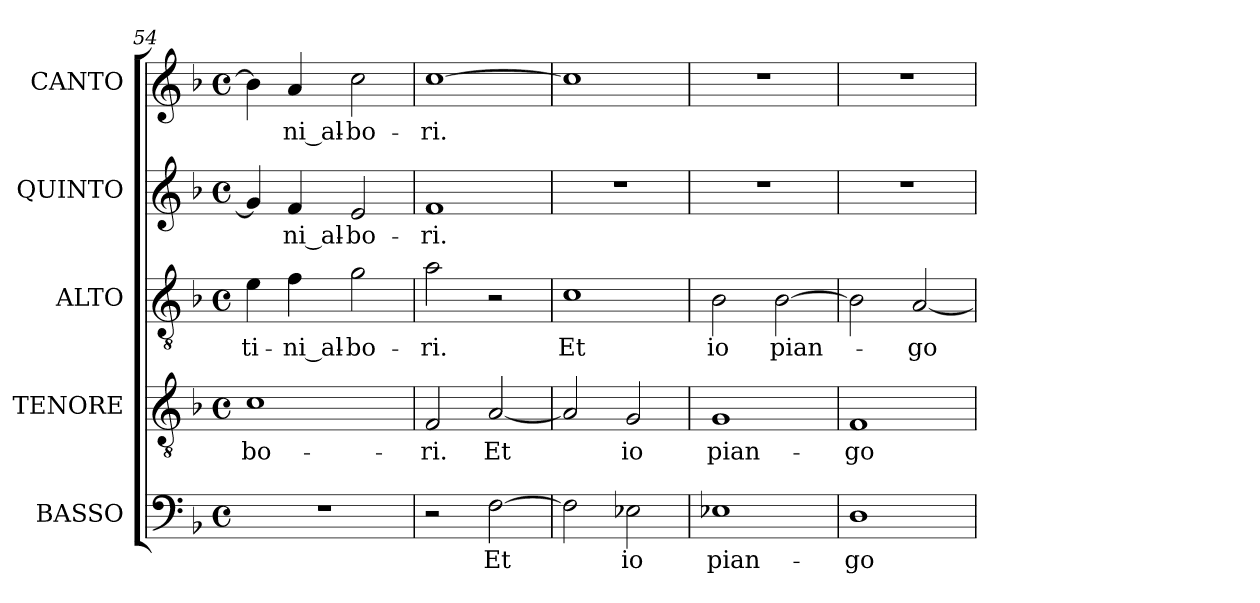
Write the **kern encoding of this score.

**kern	**text	**kern	**text	**kern	**text	**kern	**text	**kern	**text
*part5	*part5	*part4	*part4	*part3	*part3	*part2	*part2	*part1	*part1
*staff5	*staff5	*staff4	*staff4	*staff3	*staff3	*staff2	*staff2	*staff1	*staff1
*I"BASSO	*	*I"TENORE	*	*I"ALTO	*	*I"QUINTO	*	*I"CANTO	*
*I'B.	*	*I'T.	*	*I'T.	*	*	*	*	*
*clefF4	*	*clefGv2	*	*clefGv2	*	*clefG2	*	*clefG2	*
*	*	*ITrd7c12	*	*ITrd7c12	*	*	*	*	*
*k[b-]	*	*k[b-]	*	*k[b-]	*	*k[b-]	*	*k[b-]	*
*F:	*	*F:	*	*F:	*	*F:	*	*F:	*
*M4/4	*	*M4/4	*	*M4/4	*	*M4/4	*	*M4/4	*
*met(c)	*	*met(c)	*	*met(c)	*	*met(c)	*	*met(c)	*
=54	=54	=54	=54	=54	=54	=54	=54	=54	=54
!	!	!	!LO:LY:b:color=#000000	!	!	!	!	!	!
!	!	!	!	!	!LO:LY:b:color=#000000	!	!	!	!
1r	.	1Ci	-bo-	4Ei\	-ti-	4gi/]	.	4b-i\]	.
!	!	!	!	!	!LO:LY:b:color=#000000	!	!	!	!
!	!	!	!	!	!	!	!LO:LY:b:color=#000000	!	!
!	!	!	!	!	!	!	!	!	!LO:LY:b:color=#000000
.	.	.	.	4Fi\	-ni_al-	4fi/	-ni_al-	4ai/	-ni_al-
!	!	!	!	!	!LO:LY:b:color=#000000	!	!	!	!
!	!	!	!	!	!	!	!LO:LY:b:color=#000000	!	!
!	!	!	!	!	!	!	!	!	!LO:LY:b:color=#000000
.	.	.	.	2Gi\	-bo-	2ei/	-bo-	2cci\	-bo-
=55	=55	=55	=55	=55	=55	=55	=55	=55	=55
!	!	!	!LO:LY:b:color=#000000	!	!	!	!	!	!
!	!	!	!	!	!LO:LY:b:color=#000000	!	!	!	!
!	!	!	!	!	!	!	!LO:LY:b:color=#000000	!	!
!	!	!	!	!	!	!	!	!	!LO:LY:b:color=#000000
2r	.	2FFi/	-ri.	2Ai\	-ri.	1fi	-ri.	[>1cci	-ri.
!	!LO:LY:b:color=#000000	!	!	!	!	!	!	!	!
!	!	!	!LO:LY:b:color=#000000	!	!	!	!	!	!
[>2Fi\	Et	[<2AAi/	Et	2r	.	.	.	.	.
=56	=56	=56	=56	=56	=56	=56	=56	=56	=56
!	!	!	!	!	!LO:LY:b:color=#000000	!	!	!	!
2Fi\]	.	2AAi/]	.	1Ci	Et	1r	.	1cci]	.
!	!LO:LY:b:color=#000000	!	!	!	!	!	!	!	!
!	!	!	!LO:LY:b:color=#000000	!	!	!	!	!	!
2E-Xi\	io	2GGi/	io	.	.	.	.	.	.
=57	=57	=57	=57	=57	=57	=57	=57	=57	=57
!	!LO:LY:b:color=#000000	!	!	!	!	!	!	!	!
!	!	!	!LO:LY:b:color=#000000	!	!	!	!	!	!
!	!	!	!	!	!LO:LY:b:color=#000000	!	!	!	!
1E-Xi	pian-	1GGi	pian-	2BB-i\	io	1r	.	1r	.
!	!	!	!	!	!LO:LY:b:color=#000000	!	!	!	!
.	.	.	.	[>2BB-i\	pian-	.	.	.	.
=58	=58	=58	=58	=58	=58	=58	=58	=58	=58
!	!LO:LY:b:color=#000000	!	!	!	!	!	!	!	!
!	!	!	!LO:LY:b:color=#000000	!	!	!	!	!	!
1Di	-go	1FFi	-go	2BB-i\]	.	1r	.	1r	.
!	!	!	!	!	!LO:LY:b:color=#000000	!	!	!	!
.	.	.	.	[<2AAi/	-go	.	.	.	.
=	=	=	=	=	=	=	=	=	=
*-	*-	*-	*-	*-	*-	*-	*-	*-	*-
